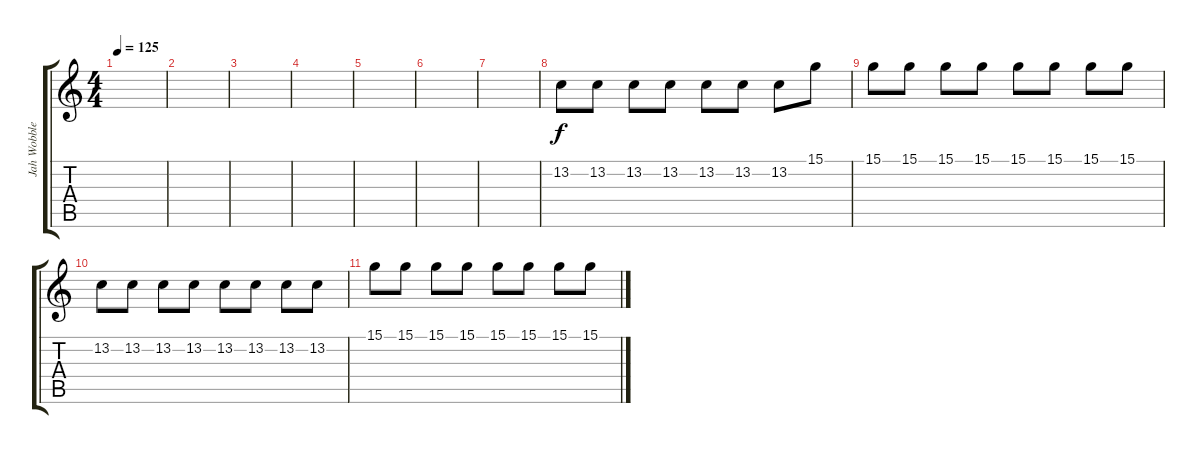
\track ("Jah Wobble (synthesiser)" "Jah Wobble") {instrument electricgrandpiano}
\staff {score tabs}
\tuning (E4 B3 G3 D3 A2 E2) {hide}
\ts (4 4)
\tempo 125
\clef g2
\ks c
|
|
|
|
|
|
|
13.2.8{volume 5} 13.2.8 13.2.8 13.2.8 13.2.8 13.2.8 13.2.8 15.1.8 |
15.1.8 15.1.8 15.1.8 15.1.8 15.1.8 15.1.8 15.1.8 15.1.8 |
13.2.8 13.2.8 13.2.8 13.2.8 13.2.8 13.2.8 13.2.8 13.2.8 |
15.1.8{volume 0} 15.1.8 15.1.8 15.1.8 15.1.8 15.1.8 15.1.8 15.1.8
